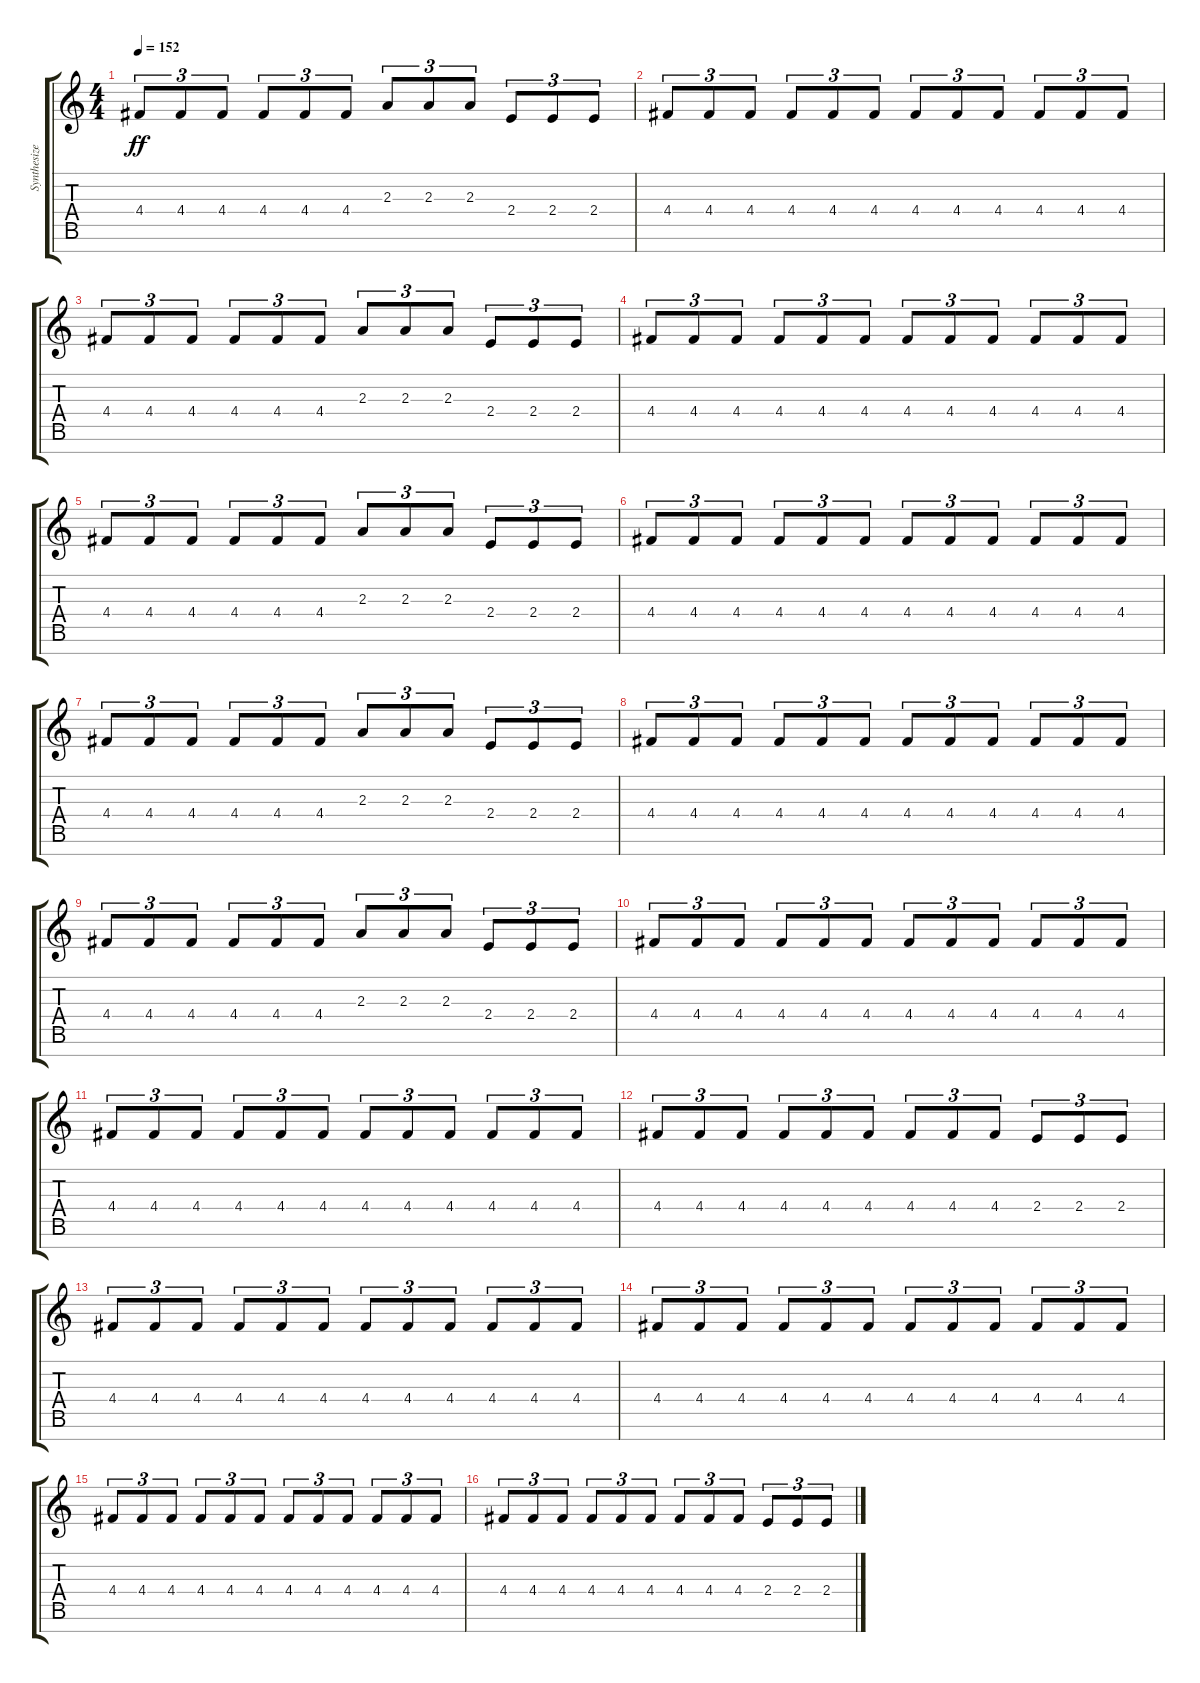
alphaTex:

\track ("Synthesizer" "Synthesize") {instrument synthbass1}
\staff {score tabs}
\tuning (E4 B3 G3 D3 A2 E2 B1) {hide}
\ts (4 4)
\tempo 152
\clef g2
\ks c
4.4.8{tu (3 2) dy ff} 4.4.8{tu (3 2)} 4.4.8{tu (3 2)} 4.4.8{tu (3 2)} 4.4.8{tu (3 2)} 4.4.8{tu (3 2)} 2.3.8{tu (3 2)} 2.3.8{tu (3 2)} 2.3.8{tu (3 2)} 2.4.8{tu (3 2)} 2.4.8{tu (3 2)} 2.4.8{tu (3 2)} |
4.4.8{tu (3 2)} 4.4.8{tu (3 2)} 4.4.8{tu (3 2)} 4.4.8{tu (3 2)} 4.4.8{tu (3 2)} 4.4.8{tu (3 2)} 4.4.8{tu (3 2)} 4.4.8{tu (3 2)} 4.4.8{tu (3 2)} 4.4.8{tu (3 2)} 4.4.8{tu (3 2)} 4.4.8{tu (3 2)} |
4.4.8{tu (3 2)} 4.4.8{tu (3 2)} 4.4.8{tu (3 2)} 4.4.8{tu (3 2)} 4.4.8{tu (3 2)} 4.4.8{tu (3 2)} 2.3.8{tu (3 2)} 2.3.8{tu (3 2)} 2.3.8{tu (3 2)} 2.4.8{tu (3 2)} 2.4.8{tu (3 2)} 2.4.8{tu (3 2)} |
4.4.8{tu (3 2)} 4.4.8{tu (3 2)} 4.4.8{tu (3 2)} 4.4.8{tu (3 2)} 4.4.8{tu (3 2)} 4.4.8{tu (3 2)} 4.4.8{tu (3 2)} 4.4.8{tu (3 2)} 4.4.8{tu (3 2)} 4.4.8{tu (3 2)} 4.4.8{tu (3 2)} 4.4.8{tu (3 2)} |
4.4.8{tu (3 2)} 4.4.8{tu (3 2)} 4.4.8{tu (3 2)} 4.4.8{tu (3 2)} 4.4.8{tu (3 2)} 4.4.8{tu (3 2)} 2.3.8{tu (3 2)} 2.3.8{tu (3 2)} 2.3.8{tu (3 2)} 2.4.8{tu (3 2)} 2.4.8{tu (3 2)} 2.4.8{tu (3 2)} |
4.4.8{tu (3 2)} 4.4.8{tu (3 2)} 4.4.8{tu (3 2)} 4.4.8{tu (3 2)} 4.4.8{tu (3 2)} 4.4.8{tu (3 2)} 4.4.8{tu (3 2)} 4.4.8{tu (3 2)} 4.4.8{tu (3 2)} 4.4.8{tu (3 2)} 4.4.8{tu (3 2)} 4.4.8{tu (3 2)} |
4.4.8{tu (3 2)} 4.4.8{tu (3 2)} 4.4.8{tu (3 2)} 4.4.8{tu (3 2)} 4.4.8{tu (3 2)} 4.4.8{tu (3 2)} 2.3.8{tu (3 2)} 2.3.8{tu (3 2)} 2.3.8{tu (3 2)} 2.4.8{tu (3 2)} 2.4.8{tu (3 2)} 2.4.8{tu (3 2)} |
4.4.8{tu (3 2)} 4.4.8{tu (3 2)} 4.4.8{tu (3 2)} 4.4.8{tu (3 2)} 4.4.8{tu (3 2)} 4.4.8{tu (3 2)} 4.4.8{tu (3 2)} 4.4.8{tu (3 2)} 4.4.8{tu (3 2)} 4.4.8{tu (3 2)} 4.4.8{tu (3 2)} 4.4.8{tu (3 2)} |
4.4.8{tu (3 2)} 4.4.8{tu (3 2)} 4.4.8{tu (3 2)} 4.4.8{tu (3 2)} 4.4.8{tu (3 2)} 4.4.8{tu (3 2)} 2.3.8{tu (3 2)} 2.3.8{tu (3 2)} 2.3.8{tu (3 2)} 2.4.8{tu (3 2)} 2.4.8{tu (3 2)} 2.4.8{tu (3 2)} |
4.4.8{tu (3 2)} 4.4.8{tu (3 2)} 4.4.8{tu (3 2)} 4.4.8{tu (3 2)} 4.4.8{tu (3 2)} 4.4.8{tu (3 2)} 4.4.8{tu (3 2)} 4.4.8{tu (3 2)} 4.4.8{tu (3 2)} 4.4.8{tu (3 2)} 4.4.8{tu (3 2)} 4.4.8{tu (3 2)} |
4.4.8{tu (3 2)} 4.4.8{tu (3 2)} 4.4.8{tu (3 2)} 4.4.8{tu (3 2)} 4.4.8{tu (3 2)} 4.4.8{tu (3 2)} 4.4.8{tu (3 2)} 4.4.8{tu (3 2)} 4.4.8{tu (3 2)} 4.4.8{tu (3 2)} 4.4.8{tu (3 2)} 4.4.8{tu (3 2)} |
4.4.8{tu (3 2)} 4.4.8{tu (3 2)} 4.4.8{tu (3 2)} 4.4.8{tu (3 2)} 4.4.8{tu (3 2)} 4.4.8{tu (3 2)} 4.4.8{tu (3 2)} 4.4.8{tu (3 2)} 4.4.8{tu (3 2)} 2.4.8{tu (3 2)} 2.4.8{tu (3 2)} 2.4.8{tu (3 2)} |
4.4.8{tu (3 2)} 4.4.8{tu (3 2)} 4.4.8{tu (3 2)} 4.4.8{tu (3 2)} 4.4.8{tu (3 2)} 4.4.8{tu (3 2)} 4.4.8{tu (3 2)} 4.4.8{tu (3 2)} 4.4.8{tu (3 2)} 4.4.8{tu (3 2)} 4.4.8{tu (3 2)} 4.4.8{tu (3 2)} |
4.4.8{tu (3 2)} 4.4.8{tu (3 2)} 4.4.8{tu (3 2)} 4.4.8{tu (3 2)} 4.4.8{tu (3 2)} 4.4.8{tu (3 2)} 4.4.8{tu (3 2)} 4.4.8{tu (3 2)} 4.4.8{tu (3 2)} 4.4.8{tu (3 2)} 4.4.8{tu (3 2)} 4.4.8{tu (3 2)} |
4.4.8{tu (3 2)} 4.4.8{tu (3 2)} 4.4.8{tu (3 2)} 4.4.8{tu (3 2)} 4.4.8{tu (3 2)} 4.4.8{tu (3 2)} 4.4.8{tu (3 2)} 4.4.8{tu (3 2)} 4.4.8{tu (3 2)} 4.4.8{tu (3 2)} 4.4.8{tu (3 2)} 4.4.8{tu (3 2)} |
4.4.8{tu (3 2)} 4.4.8{tu (3 2)} 4.4.8{tu (3 2)} 4.4.8{tu (3 2)} 4.4.8{tu (3 2)} 4.4.8{tu (3 2)} 4.4.8{tu (3 2)} 4.4.8{tu (3 2)} 4.4.8{tu (3 2)} 2.4.8{tu (3 2)} 2.4.8{tu (3 2)} 2.4.8{tu (3 2)}
